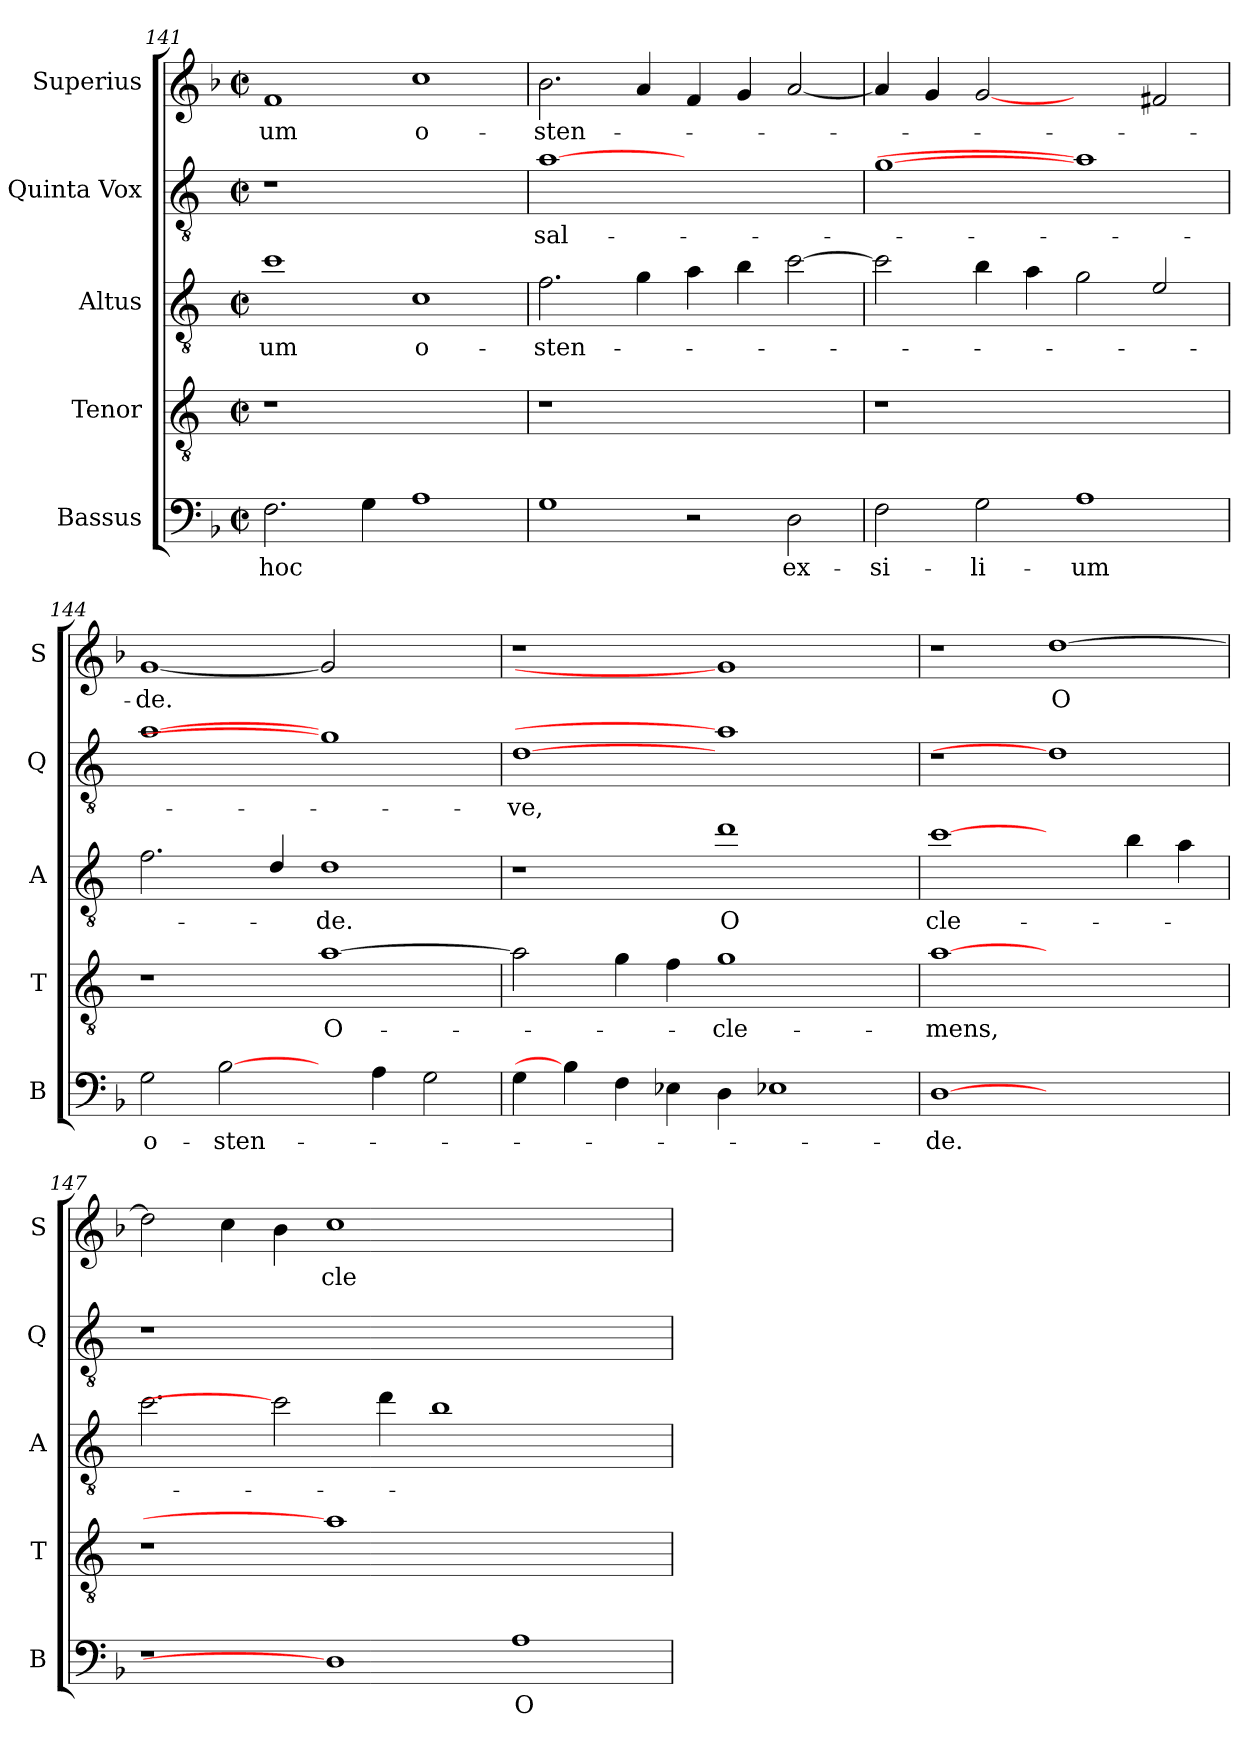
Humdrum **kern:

**kern	**text	**kern	**text	**kern	**text	**kern	**text	**kern	**text
*part5	*part5	*part4	*part4	*part3	*part3	*part2	*part2	*part1	*part1
*staff5	*staff5	*staff4	*staff4	*staff3	*staff3	*staff2	*staff2	*staff1	*staff1
*I"Bassus	*	*I"Tenor	*	*I"Altus	*	*I"Quinta Vox	*	*I"Superius	*
*I'B	*	*I'T	*	*I'A	*	*I'Q	*	*I'S	*
*clefF4	*	*clefGv2	*	*clefGv2	*	*clefGv2	*	*clefG2	*
*	*	*ITrd4c7	*	*ITrd4c7	*	*ITrd4c7	*	*	*
*k[b-]	*	*k[b-]	*	*k[b-]	*	*k[b-]	*	*k[b-]	*
*d:	*	*d:	*	*d:	*	*d:	*	*d:	*
*M2/2	*	*M2/2	*	*M2/2	*	*M2/2	*	*M2/2	*
*met(c|)	*	*met(c|)	*	*met(c|)	*	*met(c|)	*	*met(c|)	*
=141	=141	=141	=141	=141	=141	=141	=141	=141	=141
!	!LO:LY:b	!	!	!	!LO:LY:b	!	!	!	!LO:LY:b
2.F\	hoc	1r	.	1f	-um	1r	.	1f	-um
4G\	.	.	.	.	.	.	.	.	.
!	!	!	!	!	!LO:LY:b	!	!	!	!LO:LY:b
1A	.	1ryy	.	1F	o-	1ryy	.	1cc	o-
=142	=142	=142	=142	=142	=142	=142	=142	=142	=142
!	!	!	!	!	!LO:LY:b	!	!LO:LY:b	!	!LO:LY:b
1G	.	1r	.	2.B-\	-sten-	[1d	sal-	2.b-\	-sten-
.	.	.	.	4c\	.	.	.	4a/	.
2r	.	1ryy	.	4d\	.	1ryy	.	4f/	.
.	.	.	.	4e\	.	.	.	4g/	.
!	!LO:LY:b	!	!	!	!	!	!	!	!
2D\	ex-	.	.	[2f\	.	.	.	[2a/	.
=143	=143	=143	=143	=143	=143	=143	=143	=143	=143
!	!LO:LY:b	!	!	!	!	!	!	!	!
2F\	-si-	1r	.	2f\]	.	[1c	.	4a/]	.
.	.	.	.	.	.	.	.	4g/	.
!	!LO:LY:b	!	!	!	!	!	!	!	!
2G\	-li-	.	.	4e\	.	.	.	[2g	.
.	.	.	.	4d\	.	.	.	.	.
!	!LO:LY:b	!	!	!	!	!	!	!	!
1A	-um	1ryy	.	2c\	.	1d]	.	2ryy	.
.	.	.	.	2A/	.	.	.	2f#X/	.
!!LO:LB:g=z
=144	=144	=144	=144	=144	=144	=144	=144	=144	=144
!	!LO:LY:b	!	!	!	!	!	!	!	!LO:LY:b
2G\	o-	1r	.	2.B-\	.	[1d	.	[1g	-de.
!	!LO:LY:b	!	!	!	!	!	!	!	!
[2B-\	-sten-	.	.	.	.	.	.	.	.
.	.	.	.	4G/	.	.	.	.	.
!	!	!	!LO:LY:b	!	!LO:LY:b	!	!	!	!
4ryy	.	[1d	O-	1G	-de.	1c]	.	2g]	.
4A\	.	.	.	.	.	.	.	.	.
2G\	.	.	.	.	.	.	.	2ryy	.
=145	=145	=145	=145	=145	=145	=145	=145	=145	=145
!	!	!	!	!	!	!	!LO:LY:b	!	!
4G\	.	2d\]	.	1r	.	[1G	-ve,	1r	.
4B-\]	.	.	.	.	.	.	.	.	.
4F\	.	4c\	.	.	.	.	.	.	.
4E-X\	.	4B-\	.	.	.	.	.	.	.
!	!	!	!LO:LY:b	!	!LO:LY:b	!	!	!	!
4D\	.	1c	-cle-	1g	O	1d]	.	1g]	.
1E-X	.	.	.	.	.	.	.	.	.
.	.	4ryy	.	4ryy	.	4ryy	.	4ryy	.
=146	=146	=146	=146	=146	=146	=146	=146	=146	=146
!	!LO:LY:b	!	!LO:LY:b	!	!LO:LY:b	!	!	!	!
[1D	-de.	[1d	-mens,	[1f	cle-	1r	.	1r	.
!	!	!	!	!	!	!	!	!	!LO:LY:b
1ryy	.	1ryy	.	2ryy	.	1G]	.	[1dd	O
.	.	.	.	4e\	.	.	.	.	.
.	.	.	.	4d\	.	.	.	.	.
=147	=147	=147	=147	=147	=147	=147	=147	=147	=147
1r	.	1r	.	2.f\	.	1r	.	2dd\]	.
.	.	.	.	.	.	.	.	4cc\	.
.	.	.	.	2f]	.	.	.	4b-\	.
!	!	!	!	!	!	!	!	!	!LO:LY:b
1D]	.	1d]	.	.	.	0ryy	.	1cc	cle-
.	.	.	.	4g\	.	.	.	.	.
.	.	.	.	1e	.	.	.	.	.
!	!LO:LY:b	!	!	!	!	!	!	!	!
1A	O	1ryy	.	.	.	.	.	1ryy	.
.	.	.	.	2ryy	.	.	.	.	.
=	=	=	=	=	=	=	=	=	=
*-	*-	*-	*-	*-	*-	*-	*-	*-	*-
